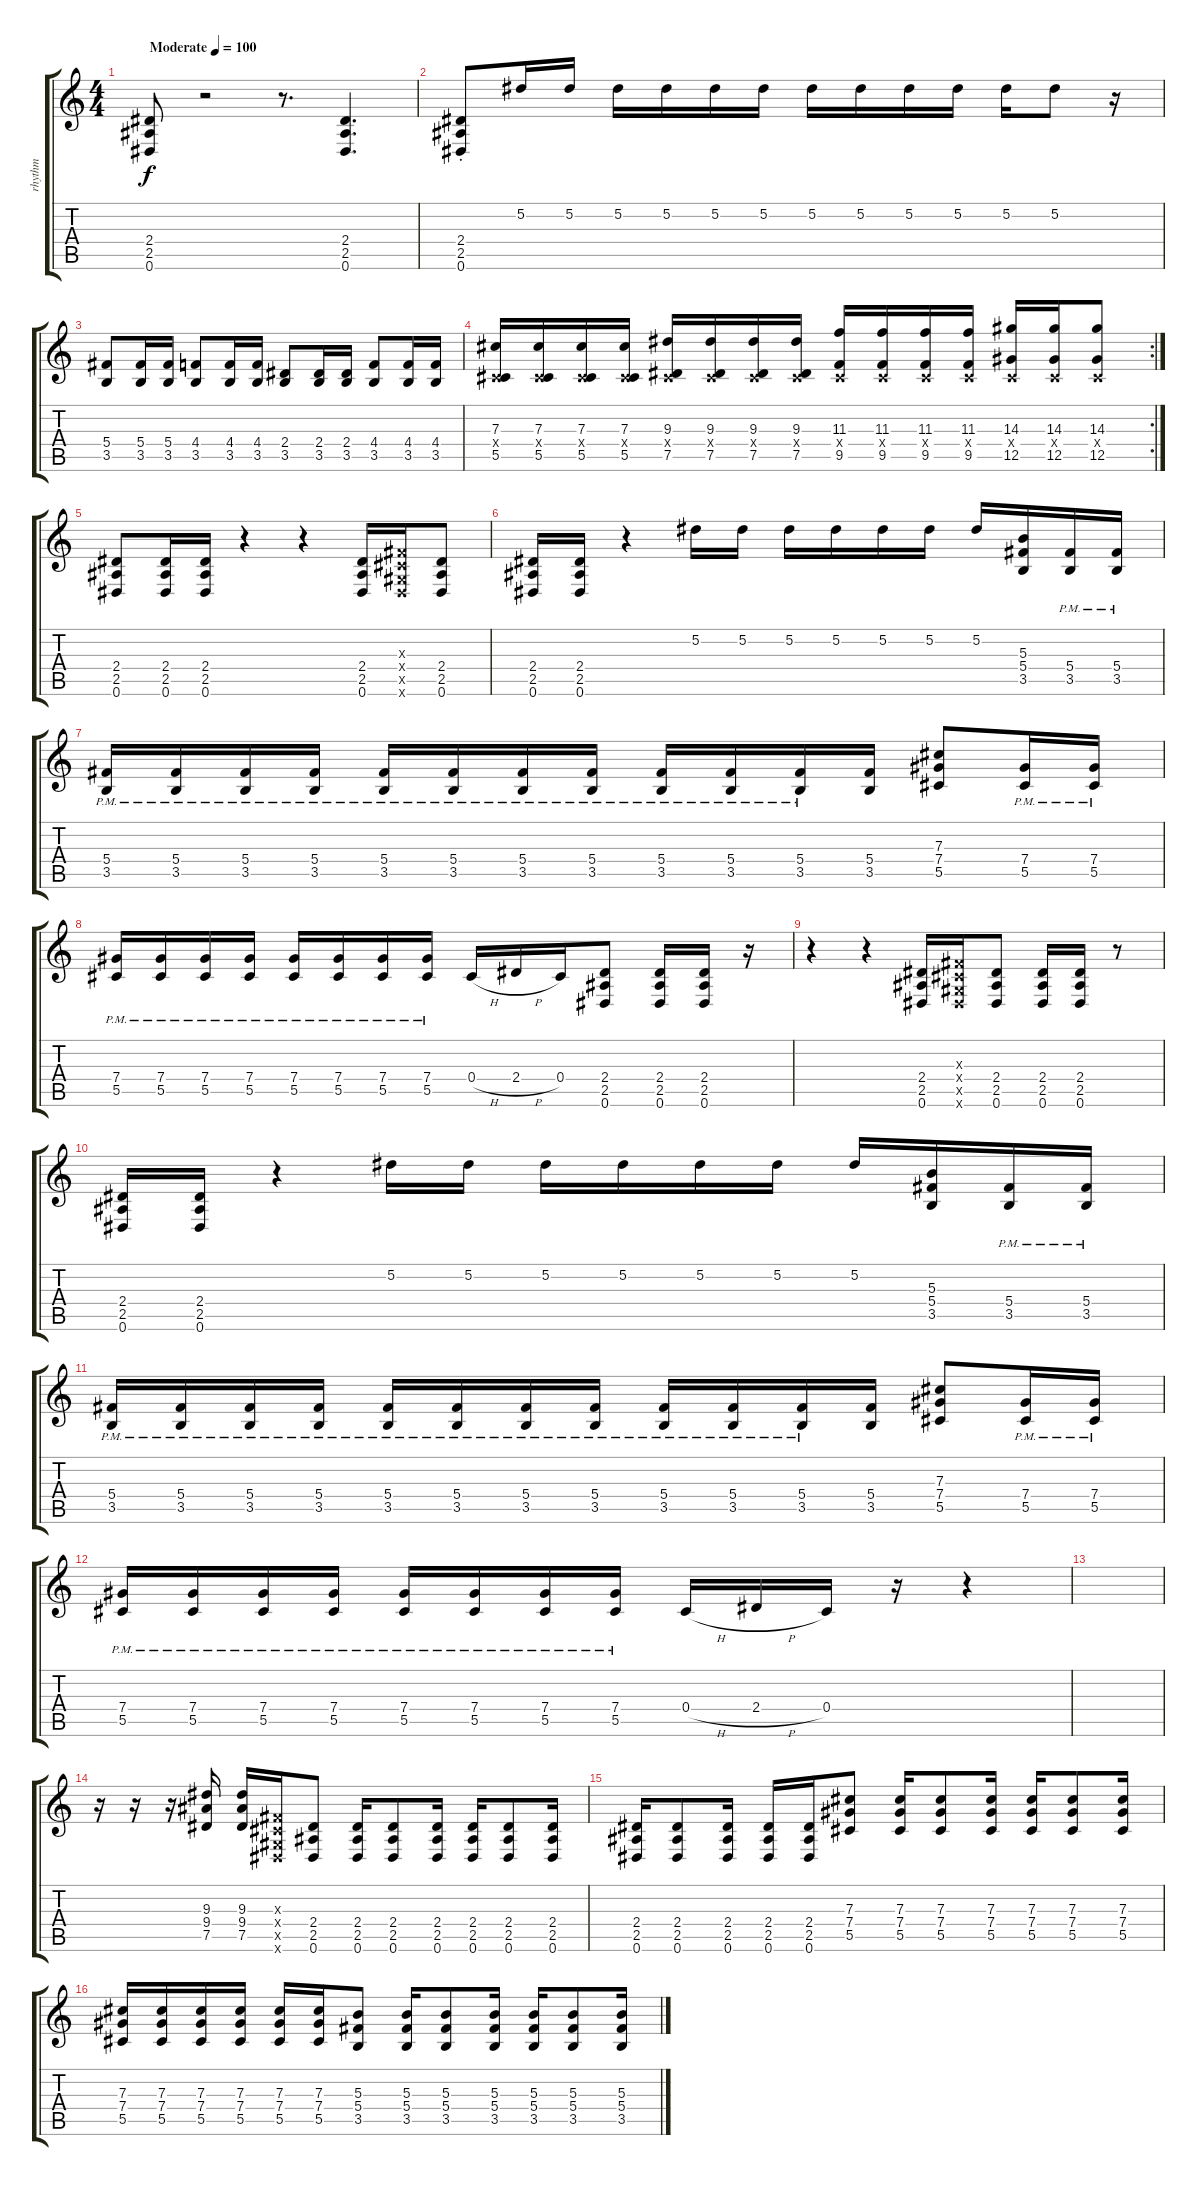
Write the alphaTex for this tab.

\track ("rhythm" "rhythm") {instrument distortionguitar}
\staff {score tabs}
\tuning (Eb4 Bb3 Gb3 Db3 Ab2 Eb2) {hide}
\ts (4 4)
\tempo (100 "Moderate")
\clef g2
\ks c
(2.4 2.5 0.6).8{dy f instrument distortionguitar} r.2 r.8{d} (2.4 2.5 0.6).4{d} |
(2.4{st} 2.5 0.6).8 5.2.16 5.2.16 5.2.16 5.2.16 5.2.16 5.2.16 5.2.16 5.2.16 5.2.16 5.2.16 5.2.16 5.2.8 r.16 |
(5.4 3.5).8 (5.4 3.5).16 (5.4 3.5).16 (4.4 3.5).8 (4.4 3.5).16 (4.4 3.5).16 (2.4 3.5).8 (2.4 3.5).16 (2.4 3.5).16 (4.4 3.5).8 (4.4 3.5).16 (4.4 3.5).16 |
\rc 2
(7.3 0.4{x} 5.5).16 (7.3 0.4{x} 5.5).16 (7.3 0.4{x} 5.5).16 (7.3 0.4{x} 5.5).16 (9.3 0.4{x} 7.5).16 (9.3 0.4{x} 7.5).16 (9.3 0.4{x} 7.5).16 (9.3 0.4{x} 7.5).16 (11.3 0.4{x} 9.5).16 (11.3 0.4{x} 9.5).16 (11.3 0.4{x} 9.5).16 (11.3 0.4{x} 9.5).16 (14.3 0.4{x} 12.5).16 (14.3 0.4{x} 12.5).16 (14.3 0.4{x} 12.5).8 |
(2.4 2.5 0.6).8 (2.4 2.5 0.6).16 (2.4 2.5 0.6).16 r.4 r.4 (2.4 2.5 0.6).16 (0.3{x} 0.4{x} 0.5{x} 0.6{x}).16 (2.4 2.5 0.6).8 |
(2.4 2.5 0.6).16 (2.4 2.5 0.6).16 r.4 5.2.16 5.2.16 5.2.16 5.2.16 5.2.16 5.2.16 5.2.16 (5.3 5.4 3.5).16 (5.4{pm} 3.5{pm}).16 (5.4{pm} 3.5{pm}).16 |
(5.4{pm} 3.5{pm}).16 (5.4{pm} 3.5{pm}).16 (5.4{pm} 3.5{pm}).16 (5.4{pm} 3.5{pm}).16 (5.4{pm} 3.5{pm}).16 (5.4{pm} 3.5{pm}).16 (5.4{pm} 3.5{pm}).16 (5.4{pm} 3.5{pm}).16 (5.4{pm} 3.5).16 (5.4{pm} 3.5).16 (5.4{pm} 3.5).16 (5.4 3.5).16 (7.3 7.4 5.5).8 (7.4{pm} 5.5{pm}).16 (7.4{pm} 5.5{pm}).16 |
(7.4{pm} 5.5{pm}).16 (7.4{pm} 5.5{pm}).16 (7.4{pm} 5.5{pm}).16 (7.4{pm} 5.5{pm}).16 (7.4{pm} 5.5{pm}).16 (7.4{pm} 5.5{pm}).16 (7.4{pm} 5.5{pm}).16 (7.4{pm} 5.5{pm}).16 0.4{h}.16 2.4{h}.16 0.4.16 (2.4 2.5 0.6).8 (2.4 2.5 0.6).16 (2.4 2.5 0.6).16 r.16 |
r.4 r.4 (2.4 2.5 0.6).16 (0.3{x} 0.4{x} 0.5{x} 0.6{x}).16 (2.4 2.5 0.6).8 (2.4 2.5 0.6).16 (2.4 2.5 0.6).16 r.8 |
(2.4 2.5 0.6).16 (2.4 2.5 0.6).16 r.4 5.2.16 5.2.16 5.2.16 5.2.16 5.2.16 5.2.16 5.2.16 (5.3 5.4 3.5).16 (5.4{pm} 3.5{pm}).16 (5.4{pm} 3.5{pm}).16 |
(5.4{pm} 3.5{pm}).16 (5.4{pm} 3.5{pm}).16 (5.4{pm} 3.5{pm}).16 (5.4{pm} 3.5{pm}).16 (5.4{pm} 3.5{pm}).16 (5.4{pm} 3.5{pm}).16 (5.4{pm} 3.5{pm}).16 (5.4{pm} 3.5{pm}).16 (5.4{pm} 3.5).16 (5.4{pm} 3.5).16 (5.4{pm} 3.5).16 (5.4 3.5).16 (7.3 7.4 5.5).8 (7.4{pm} 5.5{pm}).16 (7.4{pm} 5.5{pm}).16 |
(7.4{pm} 5.5{pm}).16 (7.4{pm} 5.5{pm}).16 (7.4{pm} 5.5{pm}).16 (7.4{pm} 5.5{pm}).16 (7.4{pm} 5.5{pm}).16 (7.4{pm} 5.5{pm}).16 (7.4{pm} 5.5{pm}).16 (7.4{pm} 5.5{pm}).16 0.4{h}.16 2.4{h}.16 0.4.16 r.16 r.4 |
|
r.16 r.16 r.16 (9.3 9.4 7.5).16 (9.3 9.4 7.5).16 (0.3{x} 0.4{x} 0.5{x} 0.6{x}).16 (2.4 2.5 0.6).8 (2.4 2.5 0.6).16 (2.4 2.5 0.6).8 (2.4 2.5 0.6).16 (2.4 2.5 0.6).16 (2.4 2.5 0.6).8 (2.4 2.5 0.6).16 |
(2.4 2.5 0.6).16 (2.4 2.5 0.6).8 (2.4 2.5 0.6).16 (2.4 2.5 0.6).16 (2.4 2.5 0.6).16 (7.3 7.4 5.5).8 (7.3 7.4 5.5).16 (7.3 7.4 5.5).8 (7.3 7.4 5.5).16 (7.3 7.4 5.5).16 (7.3 7.4 5.5).8 (7.3 7.4 5.5).16 |
(7.3 7.4 5.5).16 (7.3 7.4 5.5).16 (7.3 7.4 5.5).16 (7.3 7.4 5.5).16 (7.3 7.4 5.5).16 (7.3 7.4 5.5).16 (5.3 5.4 3.5).8 (5.3 5.4 3.5).16 (5.3 5.4 3.5).8 (5.3 5.4 3.5).16 (5.3 5.4 3.5).16 (5.3 5.4 3.5).8 (5.3{h} 5.4 3.5{h}).16
